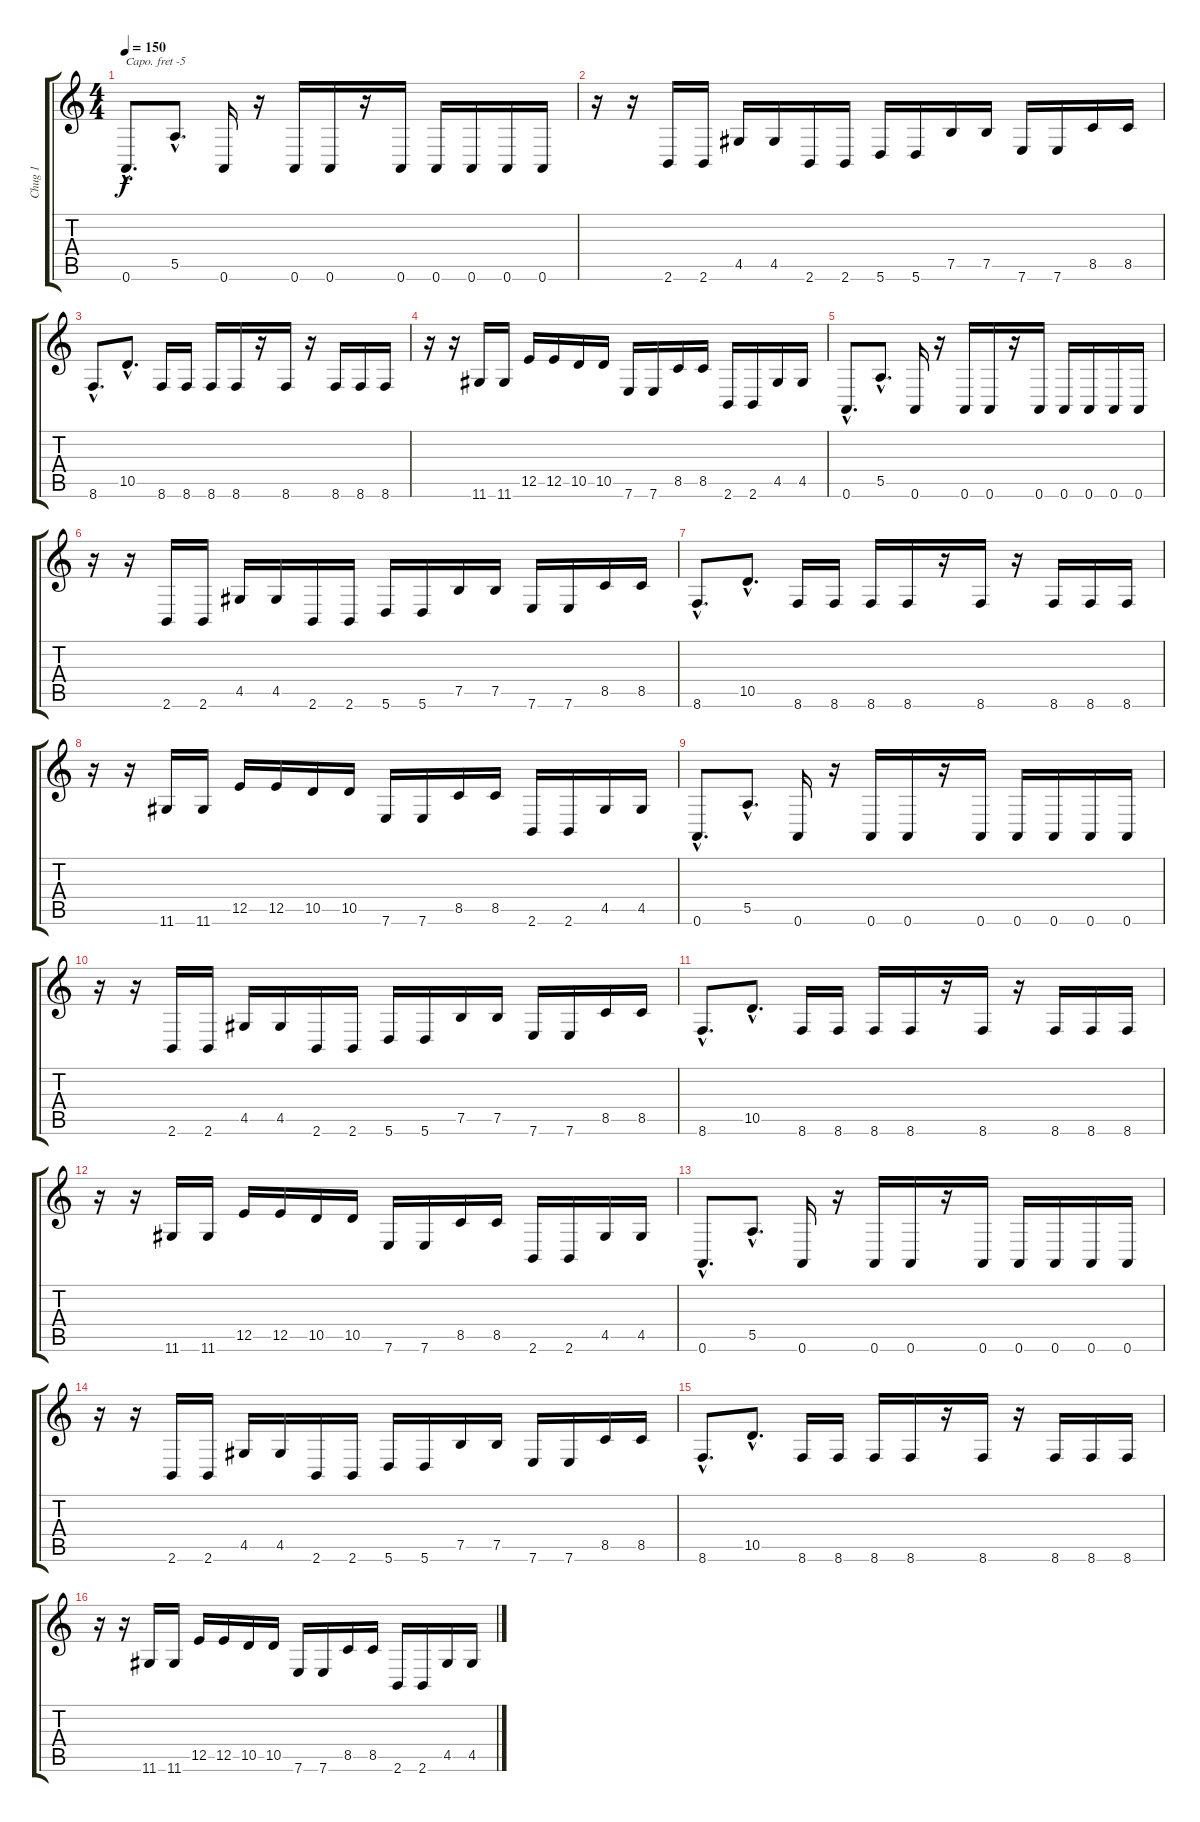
\track ("Chug 1" "Chug 1") {instrument distortionguitar}
\staff {score tabs}
\capo -5
\tuning (E4 B3 G3 D3 A2 D2) {hide}
\ts (4 4)
\tempo 150
\clef g2
\ks c
0.6{hac}.8{d dy f} 5.5{hac}.8{d} 0.6.16 r.16 0.6.16 0.6.16 r.16 0.6.16 0.6.16 0.6.16 0.6.16 0.6.16 |
r.16 r.16 2.6.16 2.6.16 4.5.16 4.5.16 2.6.16 2.6.16 5.6.16 5.6.16 7.5.16 7.5.16 7.6.16 7.6.16 8.5.16 8.5.16 |
8.6{hac}.8{d} 10.5{hac}.8{d} 8.6.16 8.6.16 8.6.16 8.6.16 r.16 8.6.16 r.16 8.6.16 8.6.16 8.6.16 |
r.16 r.16 11.6.16 11.6.16 12.5.16 12.5.16 10.5.16 10.5.16 7.6.16 7.6.16 8.5.16 8.5.16 2.6.16 2.6.16 4.5.16 4.5.16 |
0.6{hac}.8{d} 5.5{hac}.8{d} 0.6.16 r.16 0.6.16 0.6.16 r.16 0.6.16 0.6.16 0.6.16 0.6.16 0.6.16 |
r.16 r.16 2.6.16 2.6.16 4.5.16 4.5.16 2.6.16 2.6.16 5.6.16 5.6.16 7.5.16 7.5.16 7.6.16 7.6.16 8.5.16 8.5.16 |
8.6{hac}.8{d} 10.5{hac}.8{d} 8.6.16 8.6.16 8.6.16 8.6.16 r.16 8.6.16 r.16 8.6.16 8.6.16 8.6.16 |
r.16 r.16 11.6.16 11.6.16 12.5.16 12.5.16 10.5.16 10.5.16 7.6.16 7.6.16 8.5.16 8.5.16 2.6.16 2.6.16 4.5.16 4.5.16 |
0.6{hac}.8{d} 5.5{hac}.8{d} 0.6.16 r.16 0.6.16 0.6.16 r.16 0.6.16 0.6.16 0.6.16 0.6.16 0.6.16 |
r.16 r.16 2.6.16 2.6.16 4.5.16 4.5.16 2.6.16 2.6.16 5.6.16 5.6.16 7.5.16 7.5.16 7.6.16 7.6.16 8.5.16 8.5.16 |
8.6{hac}.8{d} 10.5{hac}.8{d} 8.6.16 8.6.16 8.6.16 8.6.16 r.16 8.6.16 r.16 8.6.16 8.6.16 8.6.16 |
r.16 r.16 11.6.16 11.6.16 12.5.16 12.5.16 10.5.16 10.5.16 7.6.16 7.6.16 8.5.16 8.5.16 2.6.16 2.6.16 4.5.16 4.5.16 |
0.6{hac}.8{d} 5.5{hac}.8{d} 0.6.16 r.16 0.6.16 0.6.16 r.16 0.6.16 0.6.16 0.6.16 0.6.16 0.6.16 |
r.16 r.16 2.6.16 2.6.16 4.5.16 4.5.16 2.6.16 2.6.16 5.6.16 5.6.16 7.5.16 7.5.16 7.6.16 7.6.16 8.5.16 8.5.16 |
8.6{hac}.8{d} 10.5{hac}.8{d} 8.6.16 8.6.16 8.6.16 8.6.16 r.16 8.6.16 r.16 8.6.16 8.6.16 8.6.16 |
r.16 r.16 11.6.16 11.6.16 12.5.16 12.5.16 10.5.16 10.5.16 7.6.16 7.6.16 8.5.16 8.5.16 2.6.16 2.6.16 4.5.16 4.5.16
